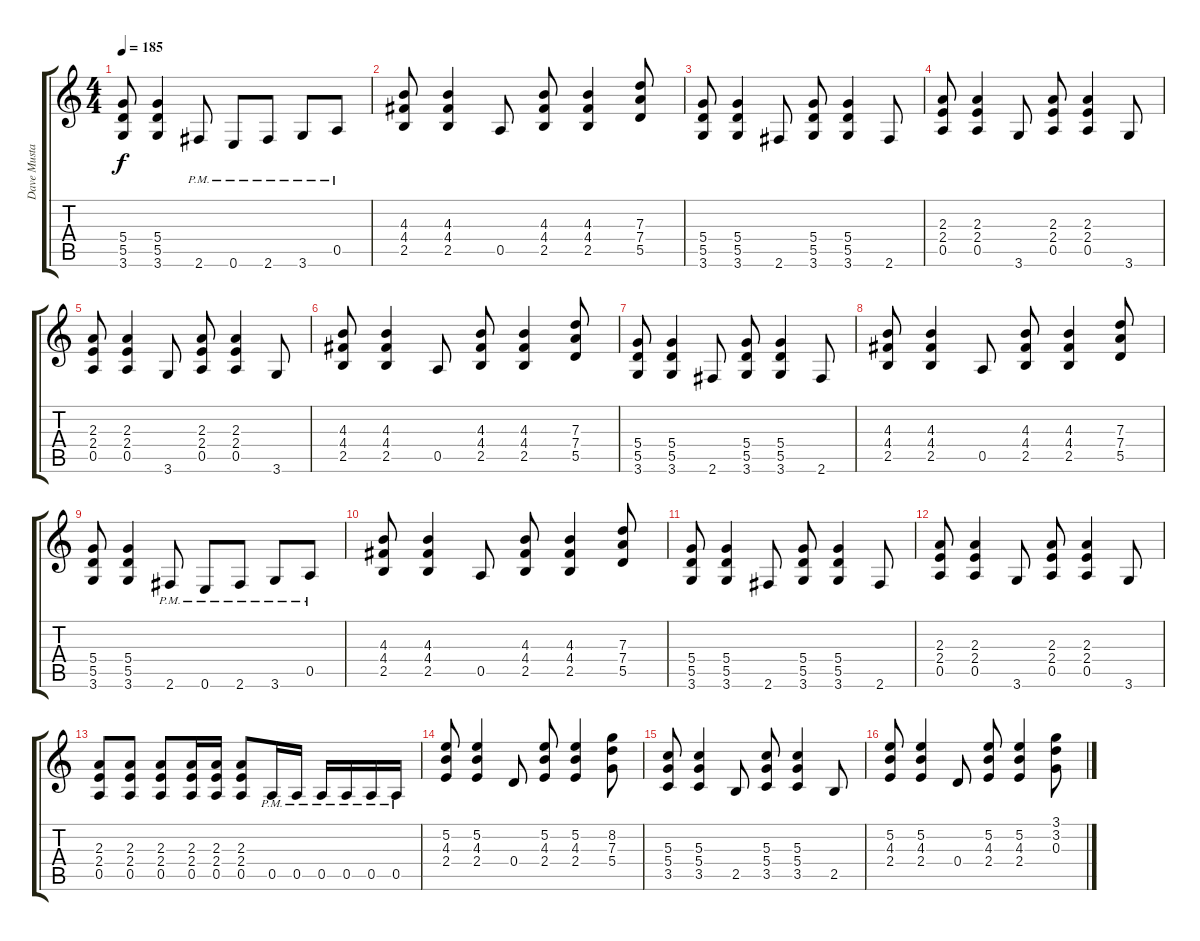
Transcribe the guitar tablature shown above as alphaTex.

\track ("Dave Mustaine" "Dave Musta") {instrument distortionguitar}
\staff {score tabs}
\tuning (E4 B3 G3 D3 A2 E2) {hide}
\ts (4 4)
\tempo 185
\clef g2
\ks c
(5.4 5.5 3.6).8{dy f} (5.4 5.5 3.6).4 2.6{pm}.8 0.6{pm}.8 2.6{pm}.8 3.6{pm}.8 0.5{pm}.8 |
(4.3 4.4 2.5).8 (4.3 4.4 2.5).4 0.5.8 (4.3 4.4 2.5).8 (4.3 4.4 2.5).4 (7.3 7.4 5.5).8 |
(5.4 5.5 3.6).8 (5.4 5.5 3.6).4 2.6.8 (5.4 5.5 3.6).8 (5.4 5.5 3.6).4 2.6.8 |
(2.3 2.4 0.5).8 (2.3 2.4 0.5).4 3.6.8 (2.3 2.4 0.5).8 (2.3 2.4 0.5).4 3.6.8 |
(2.3 2.4 0.5).8 (2.3 2.4 0.5).4 3.6.8 (2.3 2.4 0.5).8 (2.3 2.4 0.5).4 3.6.8 |
(4.3 4.4 2.5).8 (4.3 4.4 2.5).4 0.5.8 (4.3 4.4 2.5).8 (4.3 4.4 2.5).4 (7.3 7.4 5.5).8 |
(5.4 5.5 3.6).8 (5.4 5.5 3.6).4 2.6.8 (5.4 5.5 3.6).8 (5.4 5.5 3.6).4 2.6.8 |
(4.3 4.4 2.5).8 (4.3 4.4 2.5).4 0.5.8 (4.3 4.4 2.5).8 (4.3 4.4 2.5).4 (7.3 7.4 5.5).8 |
(5.4 5.5 3.6).8 (5.4 5.5 3.6).4 2.6{pm}.8 0.6{pm}.8 2.6{pm}.8 3.6{pm}.8 0.5{pm}.8 |
(4.3 4.4 2.5).8 (4.3 4.4 2.5).4 0.5.8 (4.3 4.4 2.5).8 (4.3 4.4 2.5).4 (7.3 7.4 5.5).8 |
(5.4 5.5 3.6).8 (5.4 5.5 3.6).4 2.6.8 (5.4 5.5 3.6).8 (5.4 5.5 3.6).4 2.6.8 |
(2.3 2.4 0.5).8 (2.3 2.4 0.5).4 3.6.8 (2.3 2.4 0.5).8 (2.3 2.4 0.5).4 3.6.8 |
(2.3 2.4 0.5).8 (2.3 2.4 0.5).8 (2.3 2.4 0.5).8 (2.3 2.4 0.5).16 (2.3 2.4 0.5).16 (2.3 2.4 0.5).8 0.5{pm}.16 0.5{pm}.16 0.5{pm}.16 0.5{pm}.16 0.5{pm}.16 0.5{pm}.16 |
(5.2 4.3 2.4).8 (5.2 4.3 2.4).4 0.4.8 (5.2 4.3 2.4).8 (5.2 4.3 2.4).4 (8.2 7.3 5.4).8 |
(5.3 5.4 3.5).8 (5.3 5.4 3.5).4 2.5.8 (5.3 5.4 3.5).8 (5.3 5.4 3.5).4 2.5.8 |
(5.2 4.3 2.4).8 (5.2 4.3 2.4).4 0.4.8 (5.2 4.3 2.4).8 (5.2 4.3 2.4).4 (3.1 3.2 0.3).8
